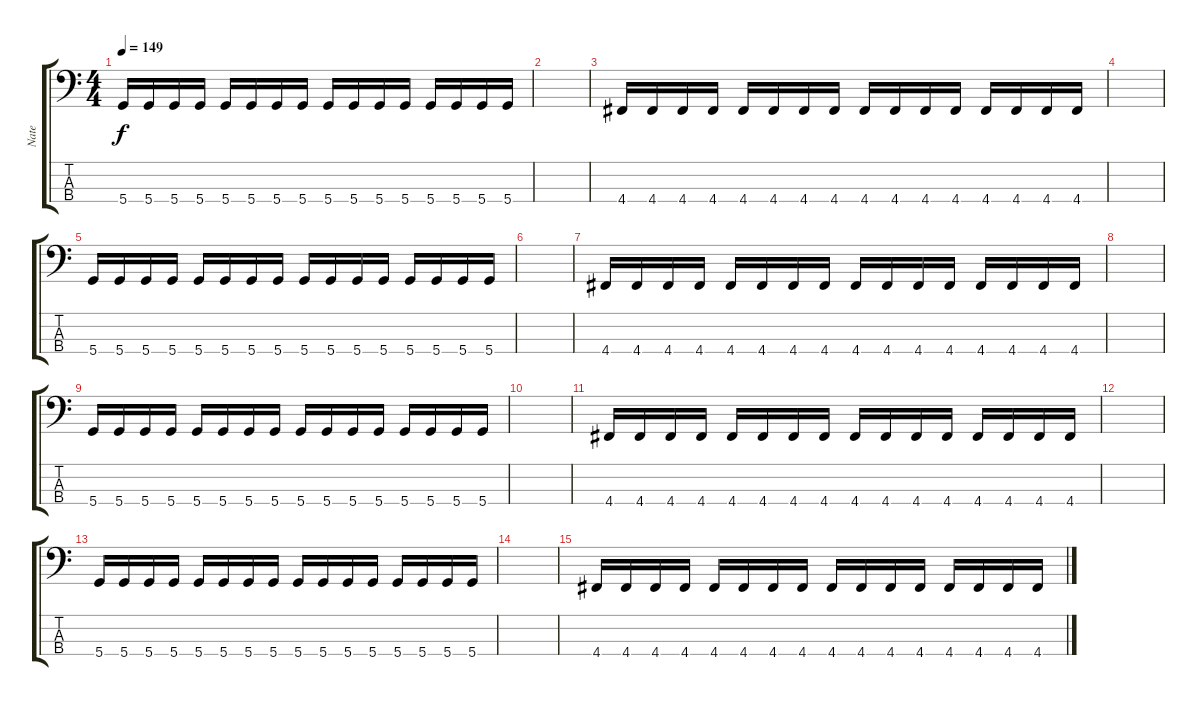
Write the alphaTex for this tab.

\track ("Nate" "Nate") {instrument electricbasspick}
\staff {score tabs}
\tuning (G2 D2 A1 D1) {hide}
\ts (4 4)
\tempo 149
\clef f4
\ks c
5.4.16{dy f instrument electricbasspick} 5.4.16 5.4.16 5.4.16 5.4.16 5.4.16 5.4.16 5.4.16 5.4.16 5.4.16 5.4.16 5.4.16 5.4.16 5.4.16 5.4.16 5.4.16 |
|
4.4.16 4.4.16 4.4.16 4.4.16 4.4.16 4.4.16 4.4.16 4.4.16 4.4.16 4.4.16 4.4.16 4.4.16 4.4.16 4.4.16 4.4.16 4.4.16 |
|
5.4.16 5.4.16 5.4.16 5.4.16 5.4.16 5.4.16 5.4.16 5.4.16 5.4.16 5.4.16 5.4.16 5.4.16 5.4.16 5.4.16 5.4.16 5.4.16 |
|
4.4.16 4.4.16 4.4.16 4.4.16 4.4.16 4.4.16 4.4.16 4.4.16 4.4.16 4.4.16 4.4.16 4.4.16 4.4.16 4.4.16 4.4.16 4.4.16 |
|
5.4.16 5.4.16 5.4.16 5.4.16 5.4.16 5.4.16 5.4.16 5.4.16 5.4.16 5.4.16 5.4.16 5.4.16 5.4.16 5.4.16 5.4.16 5.4.16 |
|
4.4.16 4.4.16 4.4.16 4.4.16 4.4.16 4.4.16 4.4.16 4.4.16 4.4.16 4.4.16 4.4.16 4.4.16 4.4.16 4.4.16 4.4.16 4.4.16 |
|
5.4.16 5.4.16 5.4.16 5.4.16 5.4.16 5.4.16 5.4.16 5.4.16 5.4.16 5.4.16 5.4.16 5.4.16 5.4.16 5.4.16 5.4.16 5.4.16 |
|
4.4.16 4.4.16 4.4.16 4.4.16 4.4.16 4.4.16 4.4.16 4.4.16 4.4.16 4.4.16 4.4.16 4.4.16 4.4.16 4.4.16 4.4.16 4.4.16
